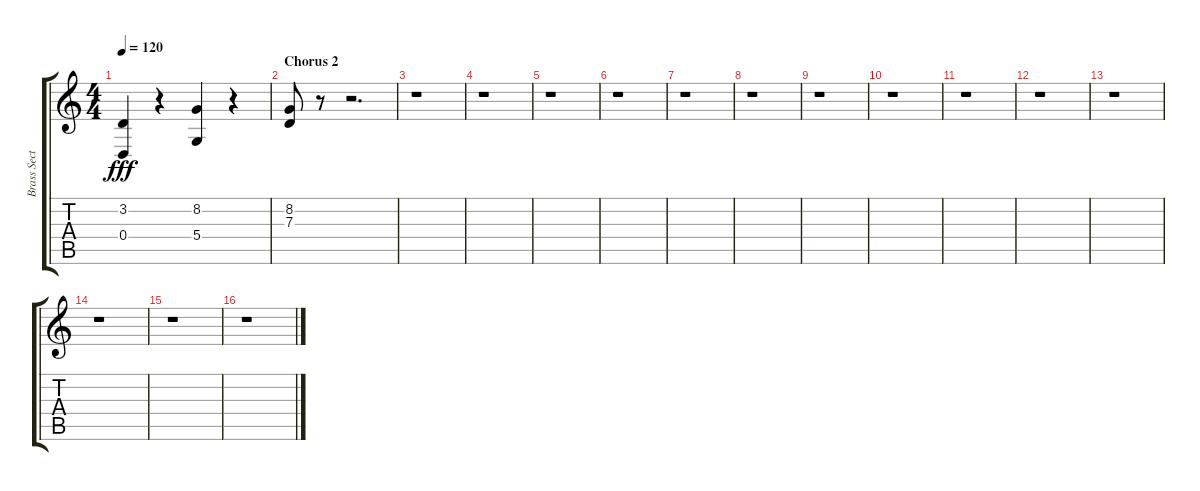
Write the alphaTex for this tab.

\track ("Brass Section" "Brass Sect") {instrument brasssection}
\staff {score tabs}
\tuning (E4 B3 G3 D3 A2 E2) {hide}
\ts (4 4)
\tempo 120
\clef g2
\ks c
(3.2 0.4).4{dy fff} r.4 (8.2 5.4).4 r.4 |
\section ("" "Chorus 2")
(8.2 7.3).8 r.8 r.2{d} |
r.1 |
r.1 |
r.1 |
r.1 |
r.1 |
r.1 |
r.1 |
r.1 |
r.1 |
r.1 |
r.1 |
r.1 |
r.1 |
r.1
